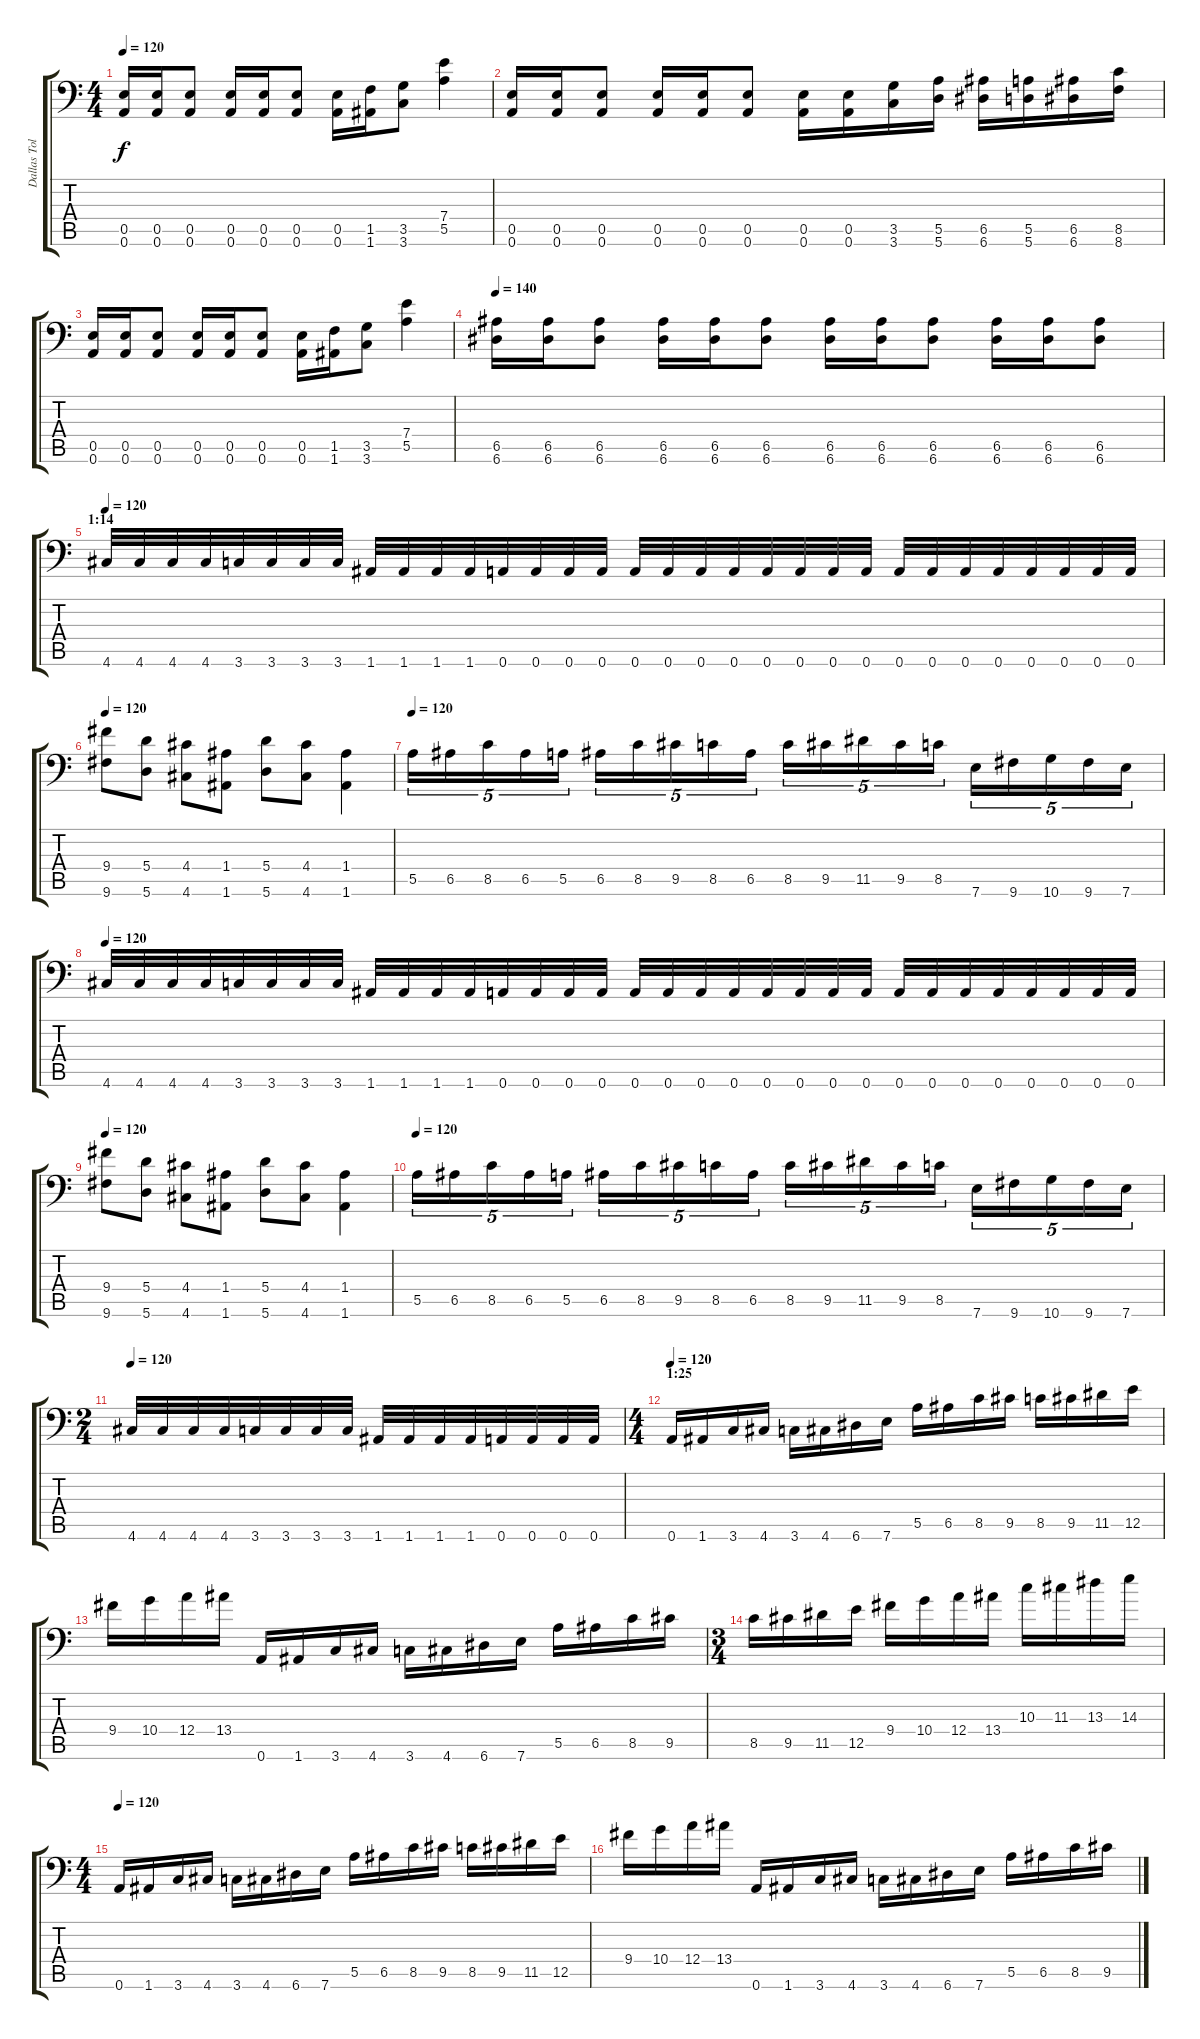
\track ("Dallas Toler-Wade" "Dallas Tol") {instrument distortionguitar}
\staff {score tabs}
\tuning (B3 Gb3 D3 A2 E2 A1) {hide}
\ts (4 4)
\tempo 120
\clef f4
\ks c
(0.5 0.6).16{dy f} (0.5 0.6).16 (0.5 0.6).8 (0.5 0.6).16 (0.5 0.6).16 (0.5 0.6).8 (0.5 0.6).16 (1.5 1.6).16 (3.5 3.6).8 (7.4 5.5).4 |
(0.5 0.6).16 (0.5 0.6).16 (0.5 0.6).8 (0.5 0.6).16 (0.5 0.6).16 (0.5 0.6).8 (0.5 0.6).16 (0.5 0.6).16 (3.5 3.6).16 (5.5 5.6).16 (6.5 6.6).16 (5.5 5.6).16 (6.5 6.6).16 (8.5 8.6).16 |
(0.5 0.6).16 (0.5 0.6).16 (0.5 0.6).8 (0.5 0.6).16 (0.5 0.6).16 (0.5 0.6).8 (0.5 0.6).16 (1.5 1.6).16 (3.5 3.6).8 (7.4 5.5).4 |
\tempo 140
(6.5 6.6).16 (6.5 6.6).16 (6.5 6.6).8 (6.5 6.6).16 (6.5 6.6).16 (6.5 6.6).8 (6.5 6.6).16 (6.5 6.6).16 (6.5 6.6).8 (6.5 6.6).16 (6.5 6.6).16 (6.5 6.6).8 |
\section ("" "1:14")
\tempo 120
4.6.32 4.6.32 4.6.32 4.6.32 3.6.32 3.6.32 3.6.32 3.6.32 1.6.32 1.6.32 1.6.32 1.6.32 0.6.32 0.6.32 0.6.32 0.6.32 0.6.32 0.6.32 0.6.32 0.6.32 0.6.32 0.6.32 0.6.32 0.6.32 0.6.32 0.6.32 0.6.32 0.6.32 0.6.32 0.6.32 0.6.32 0.6.32 |
\tempo 120
(9.4 9.6).8 (5.4 5.6).8 (4.4 4.6).8 (1.4 1.6).8 (5.4 5.6).8 (4.4 4.6).8 (1.4 1.6).4 |
\tempo 120
5.5.16{tu (5 4)} 6.5.16{tu (5 4)} 8.5.16{tu (5 4)} 6.5.16{tu (5 4)} 5.5.16{tu (5 4)} 6.5.16{tu (5 4)} 8.5.16{tu (5 4)} 9.5.16{tu (5 4)} 8.5.16{tu (5 4)} 6.5.16{tu (5 4)} 8.5.16{tu (5 4)} 9.5.16{tu (5 4)} 11.5.16{tu (5 4)} 9.5.16{tu (5 4)} 8.5.16{tu (5 4)} 7.6.16{tu (5 4)} 9.6.16{tu (5 4)} 10.6.16{tu (5 4)} 9.6.16{tu (5 4)} 7.6.16{tu (5 4)} |
\tempo 120
4.6.32 4.6.32 4.6.32 4.6.32 3.6.32 3.6.32 3.6.32 3.6.32 1.6.32 1.6.32 1.6.32 1.6.32 0.6.32 0.6.32 0.6.32 0.6.32 0.6.32 0.6.32 0.6.32 0.6.32 0.6.32 0.6.32 0.6.32 0.6.32 0.6.32 0.6.32 0.6.32 0.6.32 0.6.32 0.6.32 0.6.32 0.6.32 |
\tempo 120
(9.4 9.6).8 (5.4 5.6).8 (4.4 4.6).8 (1.4 1.6).8 (5.4 5.6).8 (4.4 4.6).8 (1.4 1.6).4 |
\tempo 120
5.5.16{tu (5 4)} 6.5.16{tu (5 4)} 8.5.16{tu (5 4)} 6.5.16{tu (5 4)} 5.5.16{tu (5 4)} 6.5.16{tu (5 4)} 8.5.16{tu (5 4)} 9.5.16{tu (5 4)} 8.5.16{tu (5 4)} 6.5.16{tu (5 4)} 8.5.16{tu (5 4)} 9.5.16{tu (5 4)} 11.5.16{tu (5 4)} 9.5.16{tu (5 4)} 8.5.16{tu (5 4)} 7.6.16{tu (5 4)} 9.6.16{tu (5 4)} 10.6.16{tu (5 4)} 9.6.16{tu (5 4)} 7.6.16{tu (5 4)} |
\ts (2 4)
\tempo 120
4.6.32 4.6.32 4.6.32 4.6.32 3.6.32 3.6.32 3.6.32 3.6.32 1.6.32 1.6.32 1.6.32 1.6.32 0.6.32 0.6.32 0.6.32 0.6.32 |
\ts (4 4)
\section ("" "1:25")
\tempo 120
0.6.16 1.6.16 3.6.16 4.6.16 3.6.16 4.6.16 6.6.16 7.6.16 5.5.16 6.5.16 8.5.16 9.5.16 8.5.16 9.5.16 11.5.16 12.5.16 |
9.4.16 10.4.16 12.4.16 13.4.16 0.6.16 1.6.16 3.6.16 4.6.16 3.6.16 4.6.16 6.6.16 7.6.16 5.5.16 6.5.16 8.5.16 9.5.16 |
\ts (3 4)
8.5.16 9.5.16 11.5.16 12.5.16 9.4.16 10.4.16 12.4.16 13.4.16 10.3.16 11.3.16 13.3.16 14.3.16 |
\ts (4 4)
\tempo 120
0.6.16 1.6.16 3.6.16 4.6.16 3.6.16 4.6.16 6.6.16 7.6.16 5.5.16 6.5.16 8.5.16 9.5.16 8.5.16 9.5.16 11.5.16 12.5.16 |
9.4.16 10.4.16 12.4.16 13.4.16 0.6.16 1.6.16 3.6.16 4.6.16 3.6.16 4.6.16 6.6.16 7.6.16 5.5.16 6.5.16 8.5.16 9.5.16
